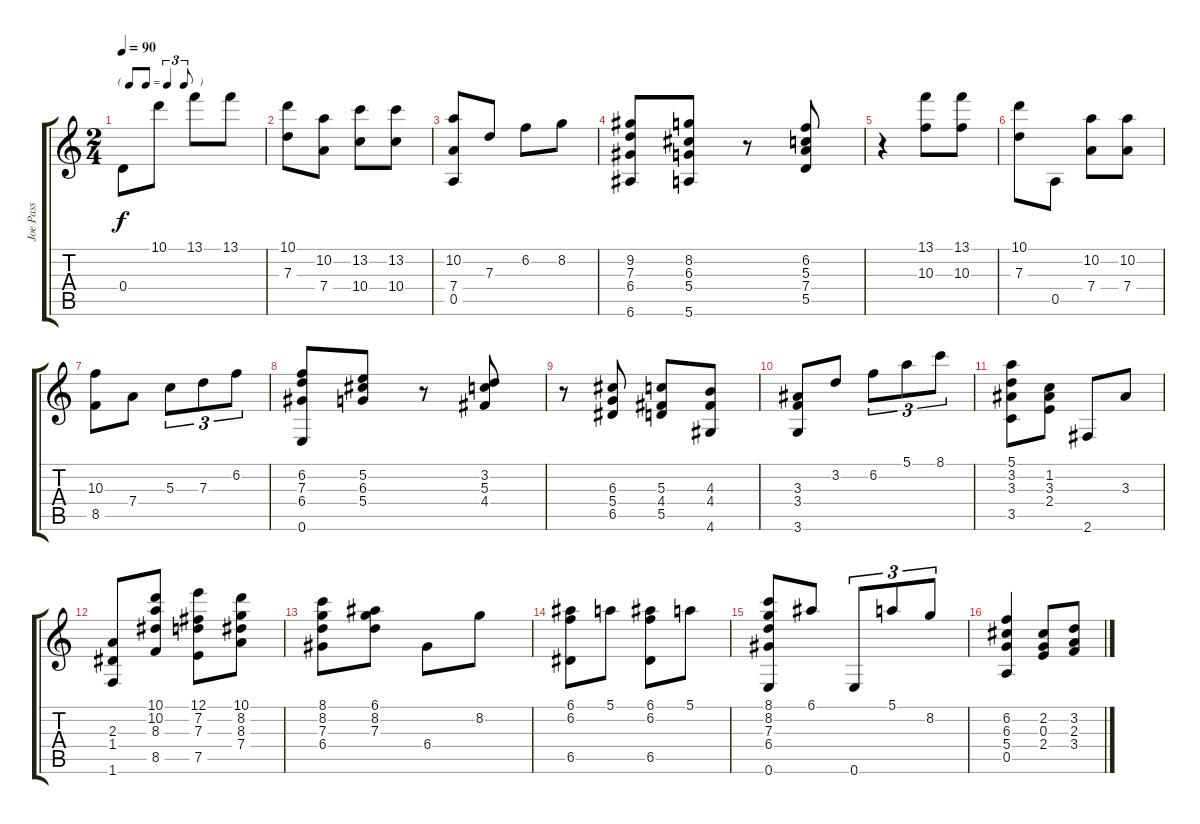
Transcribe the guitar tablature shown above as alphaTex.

\track ("Joe Pass" "Joe Pass") {instrument electricguitarjazz}
\staff {score tabs}
\tuning (E4 B3 G3 D3 A2 E2) {hide}
\ts (2 4)
\tf triplet8th
\tempo 90
\clef g2
\ks c
0.4.8{dy f} 10.1.8 13.1.8 13.1.8 |
(10.1 7.3).8 (10.2 7.4).8 (13.2 10.4).8 (13.2 10.4).8 |
(10.2 7.4 0.5).8 7.3.8 6.2.8 8.2.8 |
(9.2 7.3 6.4 6.6).8 (8.2 6.3 5.4 5.6).8 r.8 (6.2 5.3 7.4 5.5).8 |
r.4 (13.1 10.3).8 (13.1 10.3).8 |
(10.1 7.3).8 0.5.8 (10.2 7.4).8 (10.2 7.4).8 |
(10.3 8.5).8 7.4.8 5.3.8{tu (3 2)} 7.3.8{tu (3 2)} 6.2.8{tu (3 2)} |
(6.2 7.3 6.4 0.6).8 (5.2 6.3 5.4).8 r.8 (3.2 5.3 4.4).8 |
r.8 (6.3 5.4 6.5).8 (5.3 4.4 5.5).8 (4.3 4.4 4.6).8 |
(3.3 3.4 3.6).8 3.2.8 6.2.8{tu (3 2)} 5.1.8{tu (3 2)} 8.1.8{tu (3 2)} |
(5.1 3.2 3.3 3.5).8 (1.2 3.3 2.4).8 2.6.8 3.3.8 |
(2.3 1.4 1.6).8 (10.1 10.2 8.3 8.5).8 (12.1 7.2 7.3 7.5).8 (10.1 8.2 8.3 7.4).8 |
(8.1 8.2 7.3 6.4).8 (6.1 8.2 7.3).8 6.4.8 8.2.8 |
(6.1 6.2 6.5).8 5.1.8 (6.1 6.2 6.5).8 5.1.8 |
(8.1 8.2 7.3 6.4 0.6).8 6.1.8 0.6.8{tu (3 2)} 5.1.8{tu (3 2)} 8.2.8{tu (3 2)} |
(6.2 6.3 5.4 0.5).4 (2.2 0.3 2.4).8 (3.2 2.3 3.4).8
